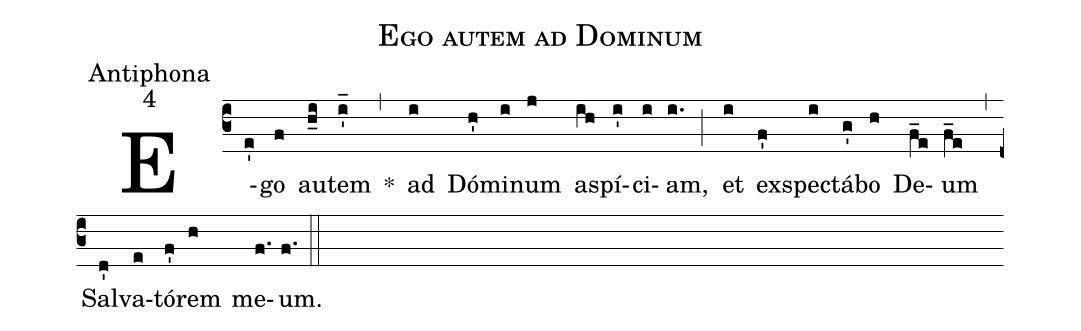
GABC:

name:Ego autem ad Dominum;
office-part:Antiphona;
mode:4;
%%
(c3) E(e')go(f) au(h_i)tem(i'_) *(,) ad(i) Dó(h')mi(i)num(j) a(ih)spí(i')ci(i)am,(i.) (;) et(i) ex(f')spe(i)ctá(g')bo(h) De(f_e)um(f_e) (,) Sal(d')va(e)tó(f')rem(h) me(f.)um.(f.) (::)
